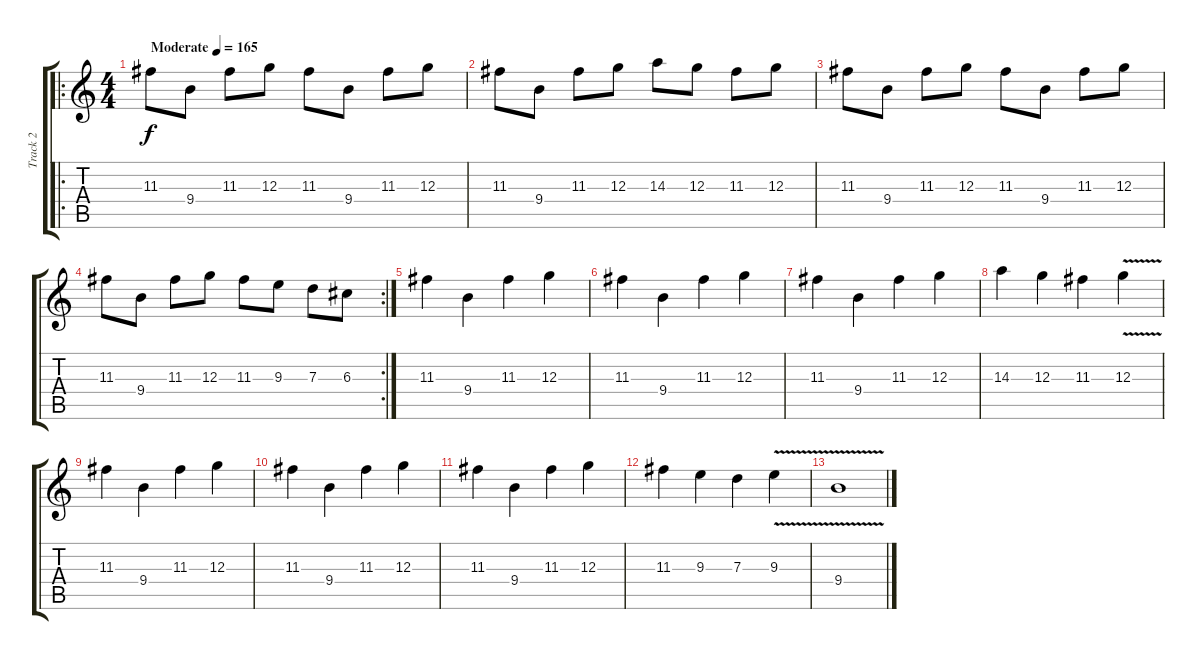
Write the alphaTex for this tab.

\track ("Track 2" "Track 2") {instrument distortionguitar}
\staff {score tabs}
\tuning (E4 B3 G3 D3 A2 E2) {hide}
\ro
\ts (4 4)
\tempo (165 "Moderate")
\clef g2
\ks c
11.3.8{dy f instrument distortionguitar} 9.4.8 11.3.8 12.3.8 11.3.8 9.4.8 11.3.8 12.3.8 |
11.3.8 9.4.8 11.3.8 12.3.8 14.3.8 12.3.8 11.3.8 12.3.8 |
11.3.8 9.4.8 11.3.8 12.3.8 11.3.8 9.4.8 11.3.8 12.3.8 |
\rc 2
11.3.8 9.4.8 11.3.8 12.3.8 11.3.8 9.3.8 7.3.8 6.3.8 |
11.3.4 9.4.4 11.3.4 12.3.4 |
11.3.4 9.4.4 11.3.4 12.3.4 |
11.3.4 9.4.4 11.3.4 12.3.4 |
14.3.4 12.3.4 11.3.4 12.3{v}.4 |
11.3.4 9.4.4 11.3.4 12.3.4 |
11.3.4 9.4.4 11.3.4 12.3.4 |
11.3.4 9.4.4 11.3.4 12.3.4 |
11.3.4 9.3.4 7.3.4 9.3{v}.4 |
9.4{v}.1
